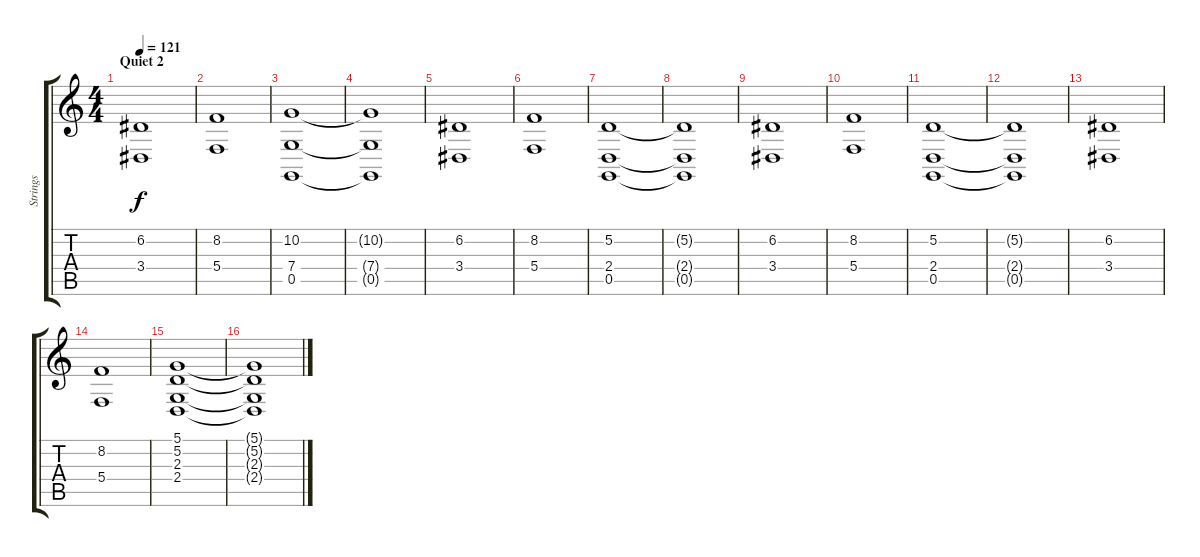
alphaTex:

\track ("Strings" "Strings") {instrument tremolostrings}
\staff {score tabs}
\tuning (D4 A3 F3 C3 G2 D2) {hide}
\ts (4 4)
\section ("" "Quiet 2")
\tempo 121
\clef g2
\ks c
(6.2 3.4).1{dy f} |
(8.2 5.4).1 |
(10.2 7.4 0.5).1 |
(10.2{t} 7.4{t} 0.5{t}).1 |
(6.2 3.4).1 |
(8.2 5.4).1 |
(5.2 2.4 0.5).1 |
(5.2{t} 2.4{t} 0.5{t}).1 |
(6.2 3.4).1 |
(8.2 5.4).1 |
(5.2 2.4 0.5).1 |
(5.2{t} 2.4{t} 0.5{t}).1 |
(6.2 3.4).1 |
(8.2 5.4).1 |
(5.1 5.2 2.3 2.4).1 |
(5.1{t} 5.2{t} 2.3{t} 2.4{t}).1
